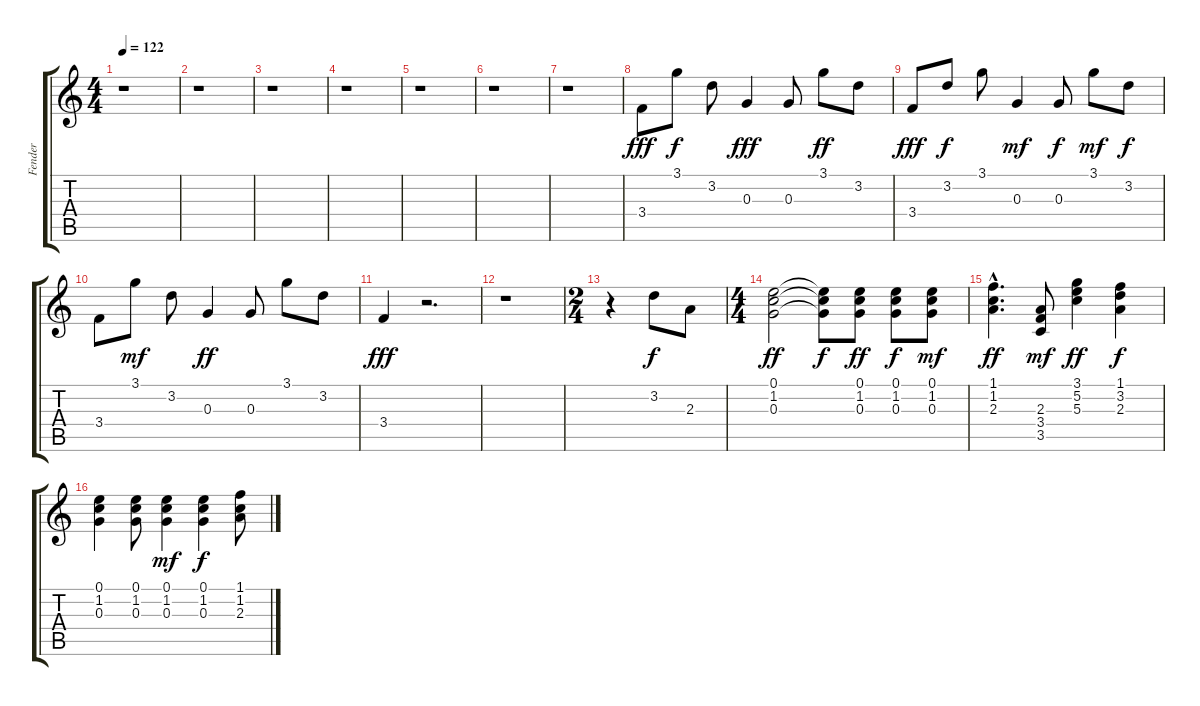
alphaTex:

\track ("Fender" "Fender") {instrument electricguitarclean}
\staff {score tabs}
\tuning (E4 B3 G3 D3 A2 E2) {hide}
\ts (4 4)
\tempo 122
\clef g2
\ks c
r.1{dy f} |
r.1 |
r.1 |
r.1 |
r.1 |
r.1 |
r.1 |
3.4.8{dy fff} 3.1.8{dy f} 3.2.8 0.3.4{dy fff} 0.3.8 3.1.8{dy ff} 3.2.8 |
3.4.8{dy fff} 3.2.8{dy f} 3.1.8 0.3.4{dy mf} 0.3.8{dy f} 3.1.8{dy mf} 3.2.8{dy f} |
3.4.8 3.1.8{dy mf} 3.2.8 0.3.4{dy ff} 0.3.8 3.1.8 3.2.8 |
3.4.4{dy fff} r.2{d} |
r.1 |
\ts (2 4)
r.4 3.2.8{dy f} 2.3.8 |
\ts (4 4)
(0.1 1.2 0.3).2{dy ff} (0.1{t} 1.2{t} 0.3{t}).8{dy f} (0.1 1.2 0.3).8{dy ff} (0.1 1.2 0.3).8{dy f} (0.1 1.2 0.3).8{dy mf} |
(1.1{hac} 1.2{hac} 2.3{hac}).4{d dy ff} (2.3 3.4 3.5).8{dy mf} (3.1 5.2 5.3).4{dy ff} (1.1 3.2 2.3).4{dy f} |
(0.1 1.2 0.3).4 (0.1 1.2 0.3).8 (0.1 1.2 0.3).4{dy mf} (0.1 1.2 0.3).4{dy f} (1.1 1.2 2.3).8
